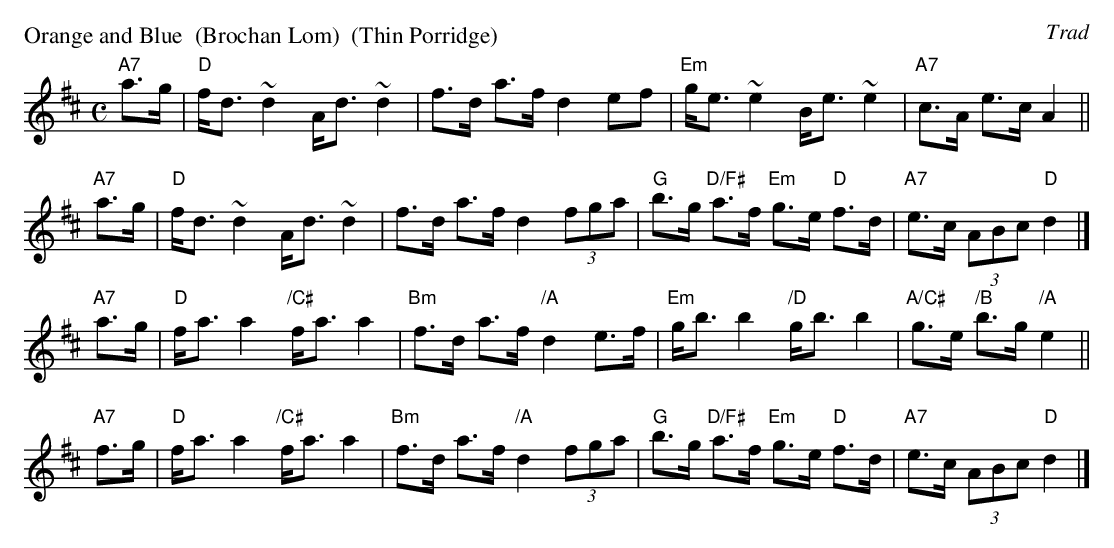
X:1
P: Orange and Blue  (Brochan Lom)  (Thin Porridge)
O: Trad
M: C
L: 1/8
K: D
  "A7"a>g \
|  "D"f<d ~d2 A<d ~d2 | f>d a>f d2 ef \
| "Em"g<e ~e2 B<e ~e2 | "A7"c>A e>c A2 ||
  "A7"a>g \
|  "D"f<d ~d2 A<d ~d2 | f>d a>f d2 (3fga \
|  "G"b>g "D/F#"a>f "Em"g>e "D"f>d | "A7"e>c (3ABc "D"d2 |]
  "A7"a>g \
|  "D"f<a a2 "/C#"f<a a2 | "Bm"f>d a>f "/A"d2 e>f \
| "Em"g<b b2 "/D"g<b b2 | "A/C#"g>e "/B"b>g "/A"e2 ||
  "A7"f>g \
|  "D"f<a a2 "/C#"f<a a2 | "Bm"f>d a>f "/A"d2 (3fga \
|  "G"b>g "D/F#"a>f "Em"g>e "D"f>d | "A7"e>c (3ABc "D"d2 |]
